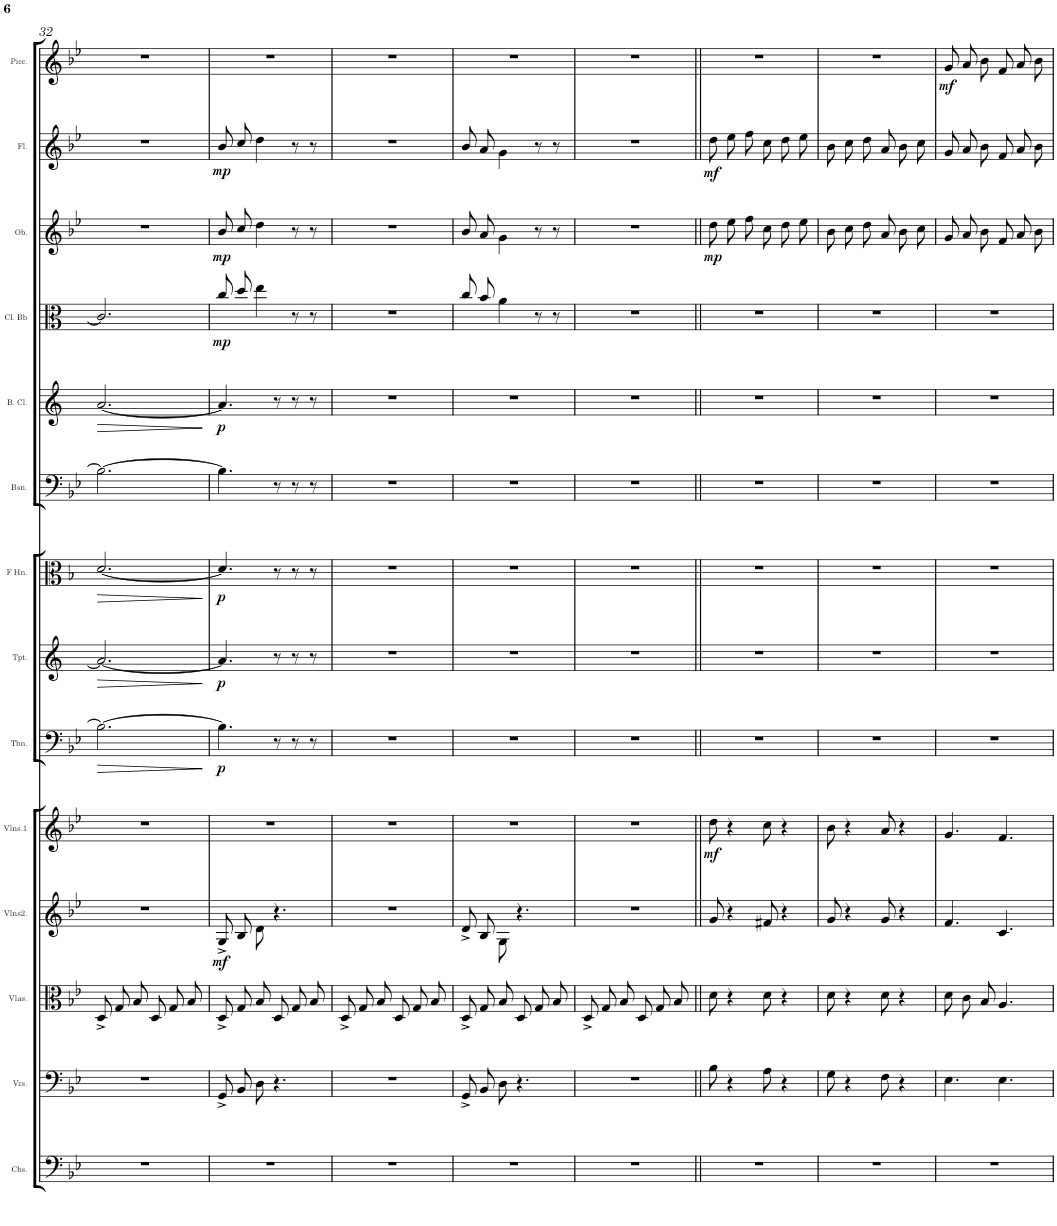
**kern	**kern	**kern	**kern	**dynam	**kern	**dynam	**kern	**dynam	**kern	**dynam	**kern	**dynam	**kern	**kern	**dynam	**kern	**dynam	**kern	**dynam	**kern	**dynam	**kern	**dynam
*part14	*part13	*part12	*part11	*part11	*part10	*part10	*part9	*part9	*part8	*part8	*part7	*part7	*part6	*part5	*part5	*part4	*part4	*part3	*part3	*part2	*part2	*part1	*part1
*staff14	*staff13	*staff12	*staff11	*staff11	*staff10	*staff10	*staff9	*staff9	*staff8	*staff8	*staff7	*staff7	*staff6	*staff5	*staff5	*staff4	*staff4	*staff3	*staff3	*staff2	*staff2	*staff1	*staff1
*I"Contrabass Section	*I"Violoncello Section	*I"Viola Section	*I"Violin Section2	*	*I"Violin Section1	*	*I"Trombone	*	*I"Trumpet	*	*I"French Horn	*	*I"Bassoon	*I"Bass Clarinet	*	*I"Clarinet Bb	*	*I"Oboe	*	*I"Flute	*	*I"Piccolo	*
*I'Cbs.	*I'Vcs.	*I'Vlas.	*I'Vlns2.	*	*I'Vlns.1	*	*I'Tbn.	*	*I'Tpt.	*	*I'F Hn.	*	*I'Bsn.	*I'B. Cl.	*	*I'Cl. Bb	*	*I'Ob.	*	*I'Fl.	*	*I'Picc.	*
!!LO:PB:g=z
*clefF4	*clefF4	*clefC3	*clefG2	*	*clefG2	*	*clefF4	*	*clefG2	*	*clefC3	*	*clefF4	*clefG2	*	*clefC3	*	*clefG2	*	*clefG2	*	*clefG2	*
*Trd7c12	*	*	*	*	*	*	*	*	*Trd1c2	*	*Trd4c7	*	*	*Trd8c14	*	*Trd1c2	*	*	*	*	*	*Trd-7c-12	*
*k[b-e-]	*k[b-e-]	*k[b-e-]	*k[b-e-]	*	*k[b-e-]	*	*k[b-e-]	*	*k[]	*	*k[b-]	*	*k[b-e-]	*k[]	*	*k[]	*	*k[b-e-]	*	*k[b-e-]	*	*k[b-e-]	*
*g:	*g:	*g:	*g:	*	*g:	*	*g:	*	*	*	*d:	*	*g:	*	*	*	*	*g:	*	*g:	*	*g:	*
*M6/8	*M6/8	*M6/8	*M6/8	*	*M6/8	*	*M6/8	*	*M6/8	*	*M6/8	*	*M6/8	*M6/8	*	*M6/8	*	*M6/8	*	*M6/8	*	*M6/8	*
=32	=32	=32	=32	=32	=32	=32	=32	=32	=32	=32	=32	=32	=32	=32	=32	=32	=32	=32	=32	=32	=32	=32	=32
!	!	!	!	!	!	!	!	!LO:HP:b	!	!LO:HP:b	!	!LO:HP:b	!	!	!LO:HP:b	!	!	!	!	!	!	!	!
2.r	2.r	8D^/L	2.r	.	2.r	.	2.B-\_	>	2.a/_	>	[2.d/	>	2.B-\_	[2.a/	>	2.c/]	.	2.r	.	2.r	.	2.r	.
.	.	8G/	.	.	.	.	.	.	.	.	.	.	.	.	.	.	.	.	.	.	.	.	.
.	.	8B-/J	.	.	.	.	.	.	.	.	.	.	.	.	.	.	.	.	.	.	.	.	.
.	.	8D/L	.	.	.	.	.	.	.	.	.	.	.	.	.	.	.	.	.	.	.	.	.
.	.	8G/	.	.	.	.	.	.	.	.	.	.	.	.	.	.	.	.	.	.	.	.	.
.	.	8B-/J	.	.	.	.	.	.	.	.	.	.	.	.	.	.	.	.	.	.	.	.	.
.	.	.	.	.	.	.	.	]	.	]	.	]	.	.	]	.	.	.	.	.	.	.	.
=33	=33	=33	=33	=33	=33	=33	=33	=33	=33	=33	=33	=33	=33	=33	=33	=33	=33	=33	=33	=33	=33	=33	=33
!	!	!	!	!LO:DY:b	!	!	!	!LO:DY:b	!	!LO:DY:b	!	!LO:DY:b	!	!	!LO:DY:b	!	!LO:DY:b	!	!LO:DY:b	!	!LO:DY:b	!	!
2.r	8GG^/L	8D^/L	8G^/L	mf	2.r	.	4.B-\]	p	4.a/]	p	4.d/]	p	4.B-\]	4.a/]	p	8cc/L	mp	8b-/L	mp	8b-/L	mp	2.r	.
.	8BB-/	8G/	8B-/	.	.	.	.	.	.	.	.	.	.	.	.	8dd/J	.	8cc/J	.	8cc/J	.	.	.
.	8D/J	8B-/J	8d/J	.	.	.	.	.	.	.	.	.	.	.	.	4ee\	.	4dd\	.	4dd\	.	.	.
.	4.r	8D/L	4.r	.	.	.	8r	.	8r	.	8r	.	8r	8r	.	.	.	.	.	.	.	.	.
.	.	8G/	.	.	.	.	8r	.	8r	.	8r	.	8r	8r	.	8r	.	8r	.	8r	.	.	.
.	.	8B-/J	.	.	.	.	8r	.	8r	.	8r	.	8r	8r	.	8r	.	8r	.	8r	.	.	.
=34	=34	=34	=34	=34	=34	=34	=34	=34	=34	=34	=34	=34	=34	=34	=34	=34	=34	=34	=34	=34	=34	=34	=34
2.r	2.r	8D^/L	2.r	.	2.r	.	2.r	.	2.r	.	2.r	.	2.r	2.r	.	2.r	.	2.r	.	2.r	.	2.r	.
.	.	8G/	.	.	.	.	.	.	.	.	.	.	.	.	.	.	.	.	.	.	.	.	.
.	.	8B-/J	.	.	.	.	.	.	.	.	.	.	.	.	.	.	.	.	.	.	.	.	.
.	.	8D/L	.	.	.	.	.	.	.	.	.	.	.	.	.	.	.	.	.	.	.	.	.
.	.	8G/	.	.	.	.	.	.	.	.	.	.	.	.	.	.	.	.	.	.	.	.	.
.	.	8B-/J	.	.	.	.	.	.	.	.	.	.	.	.	.	.	.	.	.	.	.	.	.
=35	=35	=35	=35	=35	=35	=35	=35	=35	=35	=35	=35	=35	=35	=35	=35	=35	=35	=35	=35	=35	=35	=35	=35
2.r	8GG^/L	8D^/L	8d^/L	.	2.r	.	2.r	.	2.r	.	2.r	.	2.r	2.r	.	8cc/L	.	8b-/L	.	8b-/L	.	2.r	.
.	8BB-/	8G/	8B-/	.	.	.	.	.	.	.	.	.	.	.	.	8b/J	.	8a/J	.	8a/J	.	.	.
.	8D/J	8B-/J	8G/J	.	.	.	.	.	.	.	.	.	.	.	.	4a\	.	4g\	.	4g\	.	.	.
.	4.r	8D/L	4.r	.	.	.	.	.	.	.	.	.	.	.	.	.	.	.	.	.	.	.	.
.	.	8G/	.	.	.	.	.	.	.	.	.	.	.	.	.	8r	.	8r	.	8r	.	.	.
.	.	8B-/J	.	.	.	.	.	.	.	.	.	.	.	.	.	8r	.	8r	.	8r	.	.	.
=36	=36	=36	=36	=36	=36	=36	=36	=36	=36	=36	=36	=36	=36	=36	=36	=36	=36	=36	=36	=36	=36	=36	=36
2.r	2.r	8D^/L	2.r	.	2.r	.	2.r	.	2.r	.	2.r	.	2.r	2.r	.	2.r	.	2.r	.	2.r	.	2.r	.
.	.	8G/	.	.	.	.	.	.	.	.	.	.	.	.	.	.	.	.	.	.	.	.	.
.	.	8B-/J	.	.	.	.	.	.	.	.	.	.	.	.	.	.	.	.	.	.	.	.	.
.	.	8D/L	.	.	.	.	.	.	.	.	.	.	.	.	.	.	.	.	.	.	.	.	.
.	.	8G/	.	.	.	.	.	.	.	.	.	.	.	.	.	.	.	.	.	.	.	.	.
.	.	8B-/J	.	.	.	.	.	.	.	.	.	.	.	.	.	.	.	.	.	.	.	.	.
=37||	=37||	=37||	=37||	=37||	=37||	=37||	=37||	=37||	=37||	=37||	=37||	=37||	=37||	=37||	=37||	=37||	=37||	=37||	=37||	=37||	=37||	=37||	=37||
!	!	!	!	!	!	!LO:DY:b	!	!	!	!	!	!	!	!	!	!	!	!	!LO:DY:b	!	!LO:DY:b	!	!
2.r	8B-\	8d\	8g/	.	8dd\	mf	2.r	.	2.r	.	2.r	.	2.r	2.r	.	2.r	.	8dd\L	mp	8dd\L	mf	2.r	.
.	4r	4r	4r	.	4r	.	.	.	.	.	.	.	.	.	.	.	.	8ee-\	.	8ee-\	.	.	.
.	.	.	.	.	.	.	.	.	.	.	.	.	.	.	.	.	.	8ff\J	.	8ff\J	.	.	.
.	8A\	8d\	8f#X/	.	8cc\	.	.	.	.	.	.	.	.	.	.	.	.	8cc\L	.	8cc\L	.	.	.
.	4r	4r	4r	.	4r	.	.	.	.	.	.	.	.	.	.	.	.	8dd\	.	8dd\	.	.	.
.	.	.	.	.	.	.	.	.	.	.	.	.	.	.	.	.	.	8ee-\J	.	8ee-\J	.	.	.
=38	=38	=38	=38	=38	=38	=38	=38	=38	=38	=38	=38	=38	=38	=38	=38	=38	=38	=38	=38	=38	=38	=38	=38
2.r	8G\	8d\	8g/	.	8b-\	.	2.r	.	2.r	.	2.r	.	2.r	2.r	.	2.r	.	8b-\L	.	8b-\L	.	2.r	.
.	4r	4r	4r	.	4r	.	.	.	.	.	.	.	.	.	.	.	.	8cc\	.	8cc\	.	.	.
.	.	.	.	.	.	.	.	.	.	.	.	.	.	.	.	.	.	8dd\J	.	8dd\J	.	.	.
.	8F\	8d\	8g/	.	8a/	.	.	.	.	.	.	.	.	.	.	.	.	8a\L	.	8a\L	.	.	.
.	4r	4r	4r	.	4r	.	.	.	.	.	.	.	.	.	.	.	.	8b-\	.	8b-\	.	.	.
.	.	.	.	.	.	.	.	.	.	.	.	.	.	.	.	.	.	8cc\J	.	8cc\J	.	.	.
=39	=39	=39	=39	=39	=39	=39	=39	=39	=39	=39	=39	=39	=39	=39	=39	=39	=39	=39	=39	=39	=39	=39	=39
!	!	!	!	!	!	!	!	!	!	!	!	!	!	!	!	!	!	!	!	!	!	!	!LO:DY:b
2.r	4.E-\	8d\L	4.f/	.	4.g/	.	2.r	.	2.r	.	2.r	.	2.r	2.r	.	2.r	.	8g/L	.	8g/L	.	8g/L	mf
.	.	8c\	.	.	.	.	.	.	.	.	.	.	.	.	.	.	.	8a/	.	8a/	.	8a/	.
.	.	8B-\J	.	.	.	.	.	.	.	.	.	.	.	.	.	.	.	8b-/J	.	8b-/J	.	8b-/J	.
.	4.E-\	4.A/	4.c/	.	4.f/	.	.	.	.	.	.	.	.	.	.	.	.	8f/L	.	8f/L	.	8f/L	.
.	.	.	.	.	.	.	.	.	.	.	.	.	.	.	.	.	.	8a/	.	8a/	.	8a/	.
.	.	.	.	.	.	.	.	.	.	.	.	.	.	.	.	.	.	8b-/J	.	8b-/J	.	8b-/J	.
=	=	=	=	=	=	=	=	=	=	=	=	=	=	=	=	=	=	=	=	=	=	=	=
*-	*-	*-	*-	*-	*-	*-	*-	*-	*-	*-	*-	*-	*-	*-	*-	*-	*-	*-	*-	*-	*-	*-	*-
